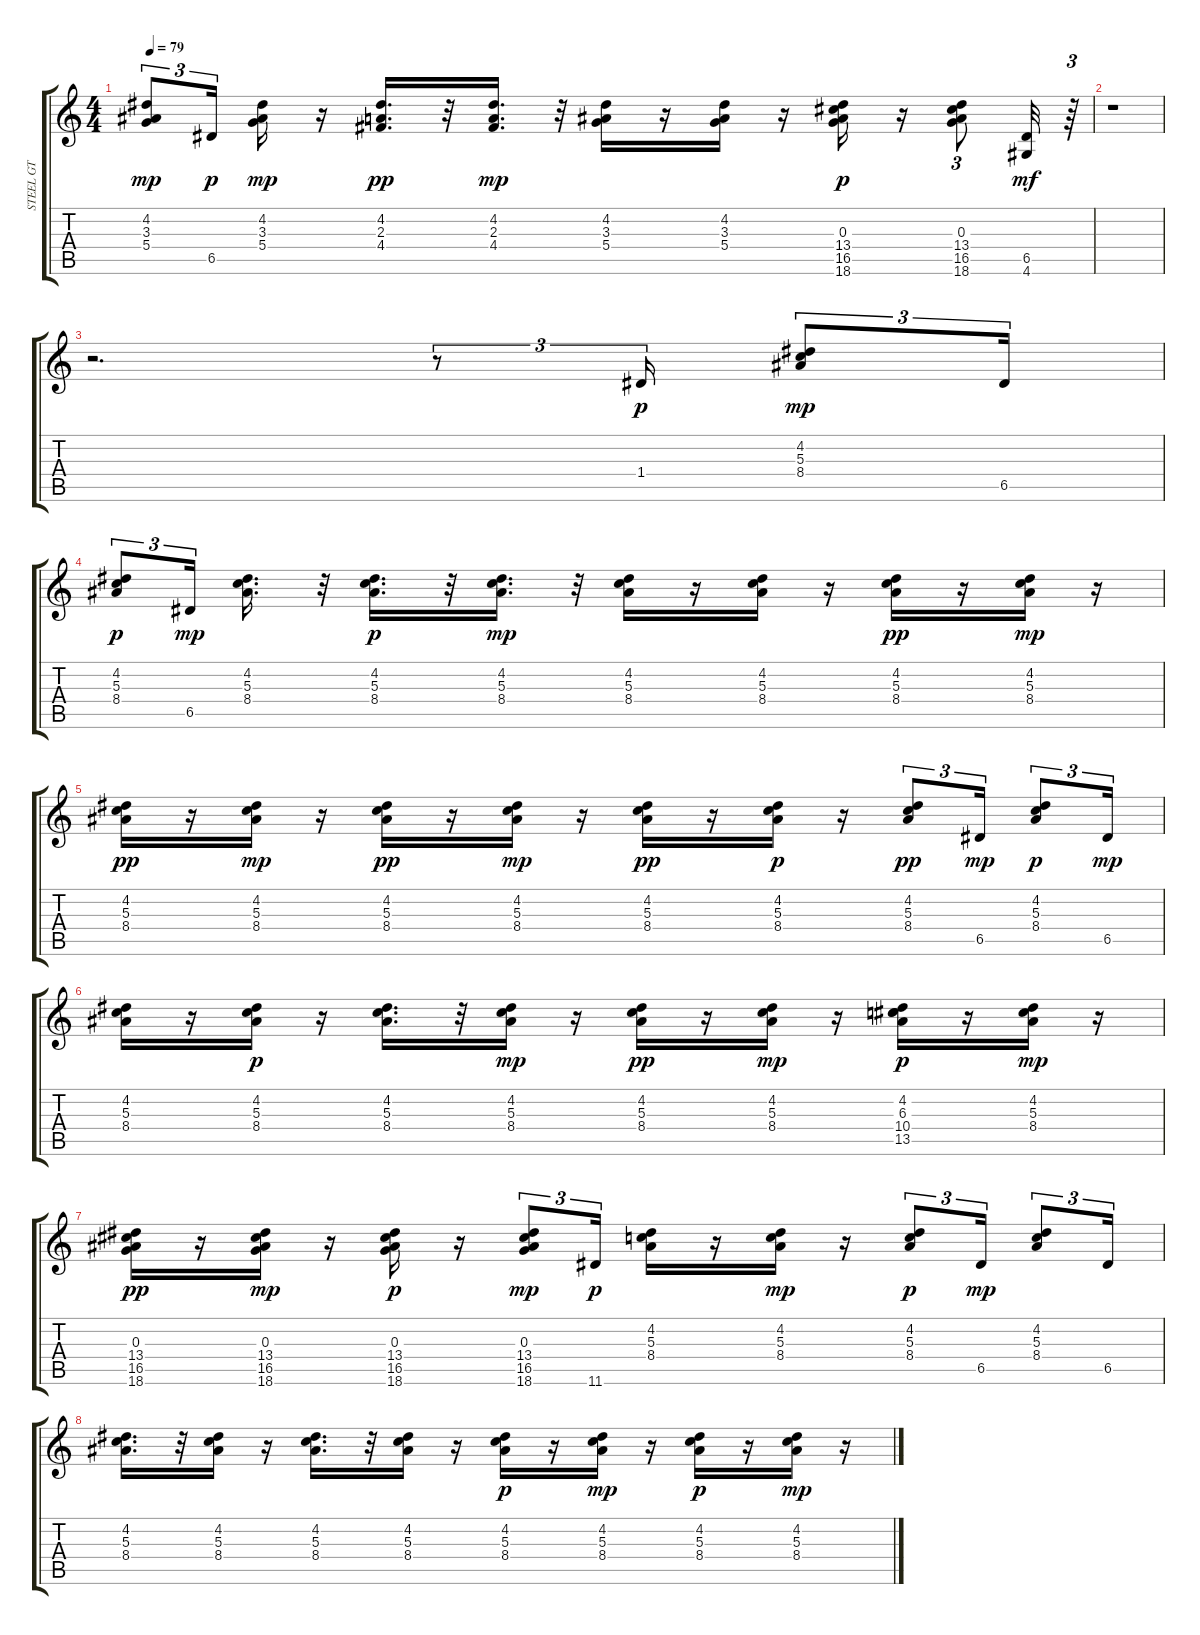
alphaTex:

\track ("STEEL GT" "STEEL GT") {instrument acousticbass}
\staff {score tabs}
\tuning (E4 B3 G3 D3 A2 E2) {hide}
\ts (4 4)
\tempo 79
\clef g2
\ks c
(4.2 3.3 5.4).8{tu (3 2) dy mp} 6.5.16{tu (3 2) dy p} (4.2 3.3 5.4).16{dy mp} r.16 (4.2 2.3 4.4).16{d dy pp} r.32 (4.2 2.3 4.4).16{d dy mp} r.32 (4.2 3.3 5.4).16 r.16 (4.2 3.3 5.4).16 r.16 (0.3 13.4 16.5 18.6).16{dy p} r.16 (0.3 13.4 16.5 18.6).8{tu (3 2)} (6.5 4.6).32{dy mf} r.64{tu (3 2)} |
r.1 |
r.2{d} r.8{tu (3 2)} 1.4.16{tu (3 2) dy p} (4.2 5.3 8.4).8{tu (3 2) dy mp} 6.5.16{tu (3 2)} |
(4.2 5.3 8.4).8{tu (3 2) dy p} 6.5.16{tu (3 2) dy mp} (4.2 5.3 8.4).16{d} r.32 (4.2 5.3 8.4).16{d dy p} r.32 (4.2 5.3 8.4).16{d dy mp} r.32 (4.2 5.3 8.4).16 r.16 (4.2 5.3 8.4).16 r.16 (4.2 5.3 8.4).16{dy pp} r.16 (4.2 5.3 8.4).16{dy mp} r.16 |
(4.2 5.3 8.4).16{dy pp} r.16 (4.2 5.3 8.4).16{dy mp} r.16 (4.2 5.3 8.4).16{dy pp} r.16 (4.2 5.3 8.4).16{dy mp} r.16 (4.2 5.3 8.4).16{dy pp} r.16 (4.2 5.3 8.4).16{dy p} r.16 (4.2 5.3 8.4).8{tu (3 2) dy pp} 6.5.16{tu (3 2) dy mp} (4.2 5.3 8.4).8{tu (3 2) dy p} 6.5.16{tu (3 2) dy mp} |
(4.2 5.3 8.4).16 r.16 (4.2 5.3 8.4).16{dy p} r.16 (4.2 5.3 8.4).16{d} r.32 (4.2 5.3 8.4).16{dy mp} r.16 (4.2 5.3 8.4).16{dy pp} r.16 (4.2 5.3 8.4).16{dy mp} r.16 (4.2 6.3 10.4 13.5).16{dy p} r.16 (4.2 5.3 8.4).16{dy mp} r.16 |
(0.3 13.4 16.5 18.6).16{dy pp} r.16 (0.3 13.4 16.5 18.6).16{dy mp} r.16 (0.3 13.4 16.5 18.6).16{dy p} r.16 (0.3 13.4 16.5 18.6).8{tu (3 2) dy mp} 11.6.16{tu (3 2) dy p} (4.2 5.3 8.4).16 r.16 (4.2 5.3 8.4).16{dy mp} r.16 (4.2 5.3 8.4).8{tu (3 2) dy p} 6.5.16{tu (3 2) dy mp} (4.2 5.3 8.4).8{tu (3 2)} 6.5.16{tu (3 2)} |
(4.2 5.3 8.4).16{d} r.32 (4.2 5.3 8.4).16 r.16 (4.2 5.3 8.4).16{d} r.32 (4.2 5.3 8.4).16 r.16 (4.2 5.3 8.4).16{dy p} r.16 (4.2 5.3 8.4).16{dy mp} r.16 (4.2 5.3 8.4).16{dy p} r.16 (4.2 5.3 8.4).16{dy mp} r.16
